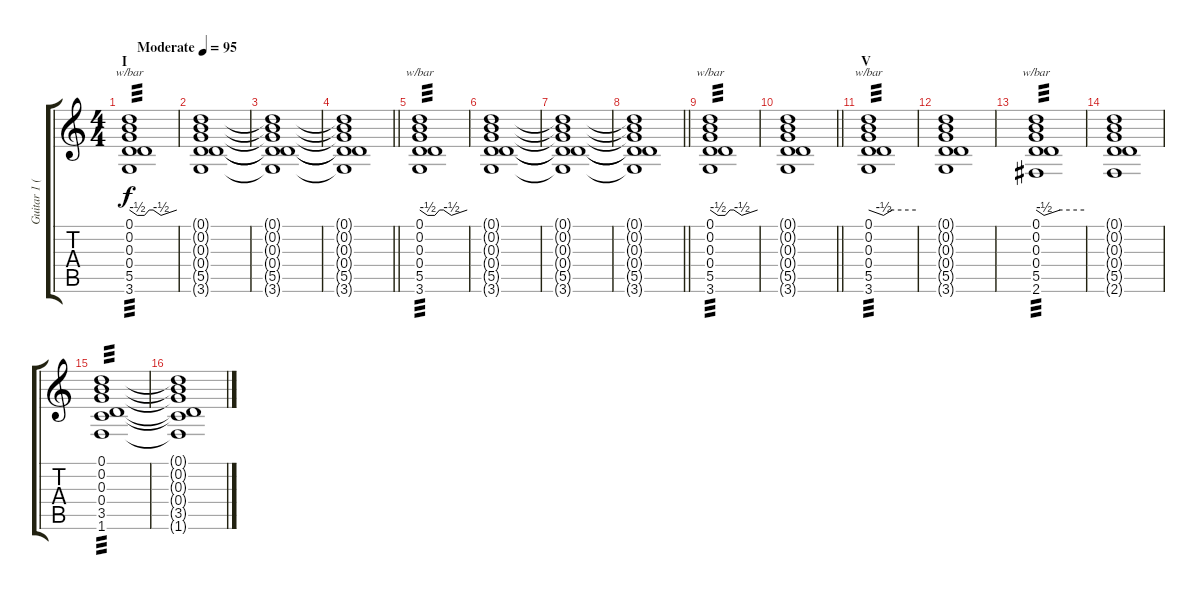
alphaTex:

\track ("Guitar 1 (Play around with Whammy Bar)" "Guitar 1 (") {instrument overdrivenguitar}
\staff {score tabs}
\tuning (D4 B3 G3 D3 A2 E2) {hide}
\ts (4 4)
\section ("" "I")
\tempo (95 "Moderate")
\clef g2
\ks c
(0.1 0.2 0.3 0.4 5.5 3.6).1{tbe (custom default 0 0 10 -2 19 -2 25 0 30 0 40 -2 60 0) tp 3 dy f instrument overdrivenguitar} |
(0.1{t} 0.2{t} 0.3{t} 0.4{t} 5.5{t} 3.6{t}).1 |
(0.1{t} 0.2{t} 0.3{t} 0.4{t} 5.5{t} 3.6{t}).1 |
\barLineRight lightlight
(0.1{t} 0.2{t} 0.3{t} 0.4{t} 5.5{t} 3.6{t}).1 |
(0.1 0.2 0.3 0.4 5.5 3.6).1{tbe (custom default 0 0 10 -2 19 -2 25 0 30 0 40 -2 60 0) tp 3} |
(0.1{t} 0.2{t} 0.3{t} 0.4{t} 5.5{t} 3.6{t}).1 |
(0.1{t} 0.2{t} 0.3{t} 0.4{t} 5.5{t} 3.6{t}).1 |
\barLineRight lightlight
(0.1{t} 0.2{t} 0.3{t} 0.4{t} 5.5{t} 3.6{t}).1 |
(0.1 0.2 0.3 0.4 5.5 3.6).1{tbe (custom default 0 0 10 -2 19 -2 25 0 30 0 40 -2 60 0) tp 3} |
\barLineRight lightlight
(0.1{t} 0.2{t} 0.3{t} 0.4{t} 5.5{t} 3.6{t}).1 |
\section ("" "V")
(0.1 0.2 0.3 0.4 5.5 3.6).1{tbe (custom default 0 0 19 -2 30 0 60 0) tp 3} |
(0.1{t} 0.2{t} 0.3{t} 0.4{t} 5.5{t} 3.6{t}).1 |
(0.1 0.2 0.3 0.4 5.5 2.6).1{tbe (custom default 0 0 10 -2 30 0 60 0) tp 3} |
(0.1{t} 0.2{t} 0.3{t} 0.4{t} 5.5{t} 2.6{t}).1 |
(0.1 0.2 0.3 0.4 3.5 1.6).1{tp 3} |
(0.1{t} 0.2{t} 0.3{t} 0.4{t} 3.5{t} 1.6{t}).1
